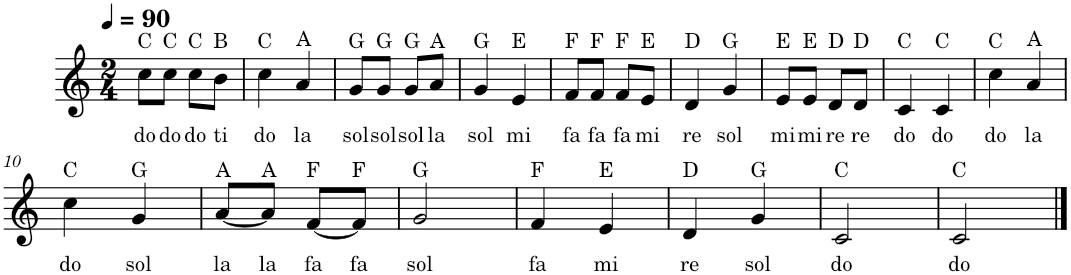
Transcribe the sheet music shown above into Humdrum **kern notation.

**kern	**text
*part1	*part1
*staff1	*staff1
*I"Piano	*
*I'Pno.	*
*clefG2	*
*k[]	*
*M2/4	*
*MM90	*
=1	=1
!LO:TX:a:t=C	!
!	!LO:LY:b
8cc\L	do
!LO:TX:a:t=C	!
!	!LO:LY:b
8cc\J	do
!LO:TX:a:t=C	!
!	!LO:LY:b
8cc\L	do
!LO:TX:a:t=B	!
!	!LO:LY:b
8b\J	ti
=2	=2
!LO:TX:a:t=C	!
!	!LO:LY:b
4cc\	do
!LO:TX:a:t=A	!
!	!LO:LY:b
4a/	la
=3	=3
!LO:TX:a:t=G	!
!	!LO:LY:b
8g/L	sol
!LO:TX:a:t=G	!
!	!LO:LY:b
8g/J	sol
!LO:TX:a:t=G	!
!	!LO:LY:b
8g/L	sol
!LO:TX:a:t=A	!
!	!LO:LY:b
8a/J	la
=4	=4
!LO:TX:a:t=G	!
!	!LO:LY:b
4g/	sol
!LO:TX:a:t=E	!
!	!LO:LY:b
4e/	mi
=5	=5
!LO:TX:a:t=F	!
!	!LO:LY:b
8f/L	fa
!LO:TX:a:t=F	!
!	!LO:LY:b
8f/J	fa
!LO:TX:a:t=F	!
!	!LO:LY:b
8f/L	fa
!LO:TX:a:t=E	!
!	!LO:LY:b
8e/J	mi
=6	=6
!LO:TX:a:t=D	!
!	!LO:LY:b
4d/	re
!LO:TX:a:t=G	!
!	!LO:LY:b
4g/	sol
=7	=7
!LO:TX:a:t=E	!
!	!LO:LY:b
8e/L	mi
!LO:TX:a:t=E	!
!	!LO:LY:b
8e/J	mi
!LO:TX:a:t=D	!
!	!LO:LY:b
8d/L	re
!LO:TX:a:t=D	!
!	!LO:LY:b
8d/J	re
=8	=8
!LO:TX:a:t=C	!
!	!LO:LY:b
4c/	do
!LO:TX:a:t=C	!
!	!LO:LY:b
4c/	do
=9	=9
!LO:TX:a:t=C	!
!	!LO:LY:b
4cc\	do
!LO:TX:a:t=A	!
!	!LO:LY:b
4a/	la
!!LO:LB:g=z
=10	=10
!LO:TX:a:t=C	!
!	!LO:LY:b
4cc\	do
!LO:TX:a:t=G	!
!	!LO:LY:b
4g/	sol
=11	=11
!LO:TX:a:t=A	!
!	!LO:LY:b
[8a/L	la
!LO:TX:a:t=A	!
!	!LO:LY:b
8a/J]	la
!LO:TX:a:t=F	!
!	!LO:LY:b
[8f/L	fa
!LO:TX:a:t=F	!
!	!LO:LY:b
8f/J]	fa
=12	=12
!LO:TX:a:t=G	!
!	!LO:LY:b
2g/	sol
=13	=13
!LO:TX:a:t=F	!
!	!LO:LY:b
4f/	fa
!LO:TX:a:t=E	!
!	!LO:LY:b
4e/	mi
=14	=14
!LO:TX:a:t=D	!
!	!LO:LY:b
4d/	re
!LO:TX:a:t=G	!
!	!LO:LY:b
4g/	sol
=15	=15
!LO:TX:a:t=C	!
!	!LO:LY:b
2c/	do
=16	=16
!LO:TX:a:t=C	!
!	!LO:LY:b
2c/	do
==	==
*-	*-
